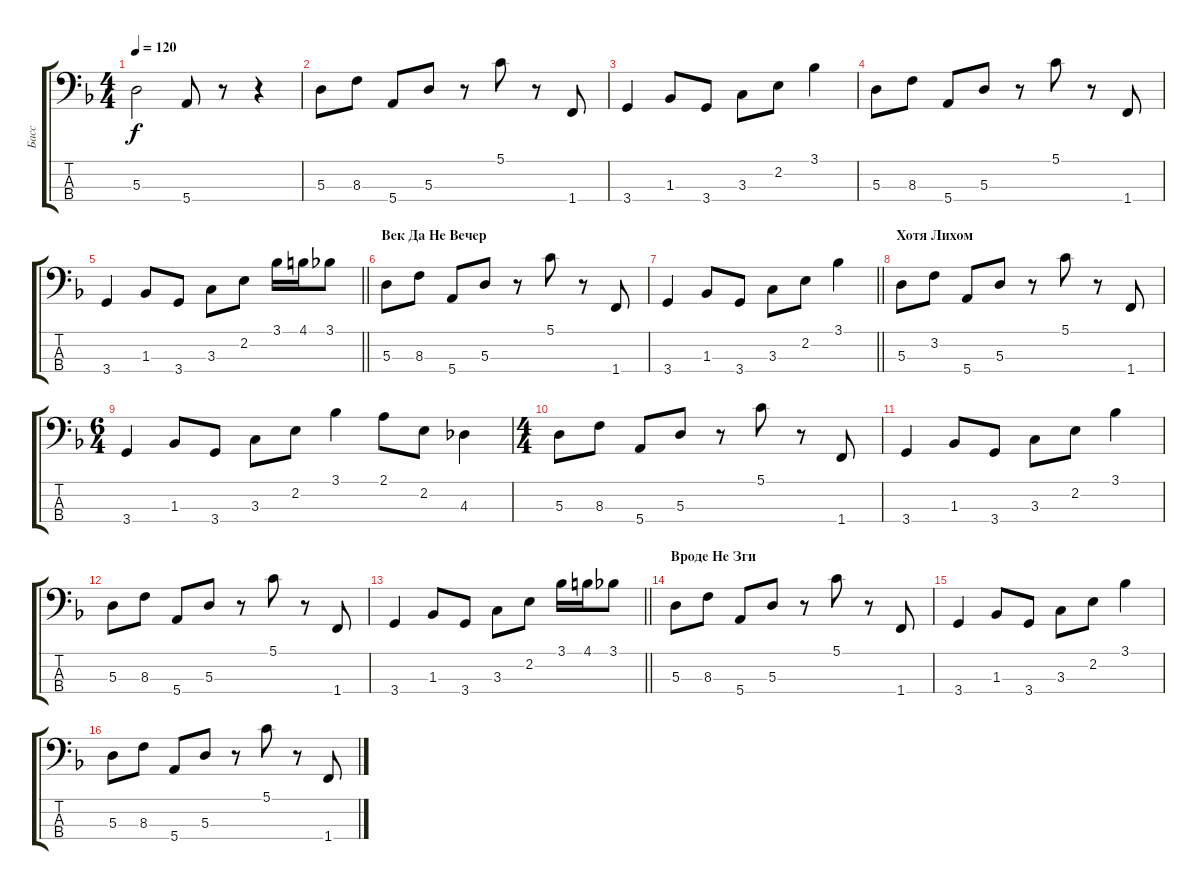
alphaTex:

\track ("Басс" "Басс") {instrument electricbassfinger}
\staff {score tabs}
\tuning (G2 D2 A1 E1) {hide}
\ts (4 4)
\tempo 120
\clef f4
\ks dminor
5.3.2{dy f} 5.4.8 r.8 r.4 |
5.3.8 8.3.8 5.4.8 5.3.8 r.8 5.1.8 r.8 1.4.8 |
3.4.4 1.3.8 3.4.8 3.3.8 2.2.8 3.1.4 |
5.3.8 8.3.8 5.4.8 5.3.8 r.8 5.1.8 r.8 1.4.8 |
\barLineRight lightlight
3.4.4 1.3.8 3.4.8 3.3.8 2.2.8 3.1.16 4.1.16 3.1.8 |
\section ("" "Век Да Не Вечер")
5.3.8 8.3.8 5.4.8 5.3.8 r.8 5.1.8 r.8 1.4.8 |
\barLineRight lightlight
3.4.4 1.3.8 3.4.8 3.3.8 2.2.8 3.1.4 |
\section ("" "Хотя Лихом")
5.3.8 3.2.8 5.4.8 5.3.8 r.8 5.1.8 r.8 1.4.8 |
\ts (6 4)
3.4.4 1.3.8 3.4.8 3.3.8 2.2.8 3.1.4 2.1.8 2.2.8 4.3.4 |
\ts (4 4)
5.3.8 8.3.8 5.4.8 5.3.8 r.8 5.1.8 r.8 1.4.8 |
3.4.4 1.3.8 3.4.8 3.3.8 2.2.8 3.1.4 |
5.3.8 8.3.8 5.4.8 5.3.8 r.8 5.1.8 r.8 1.4.8 |
\barLineRight lightlight
3.4.4 1.3.8 3.4.8 3.3.8 2.2.8 3.1.16 4.1.16 3.1.8 |
\section ("" "Вроде Не Зги")
5.3.8 8.3.8 5.4.8 5.3.8 r.8 5.1.8 r.8 1.4.8 |
3.4.4 1.3.8 3.4.8 3.3.8 2.2.8 3.1.4 |
5.3.8 8.3.8 5.4.8 5.3.8 r.8 5.1.8 r.8 1.4.8
